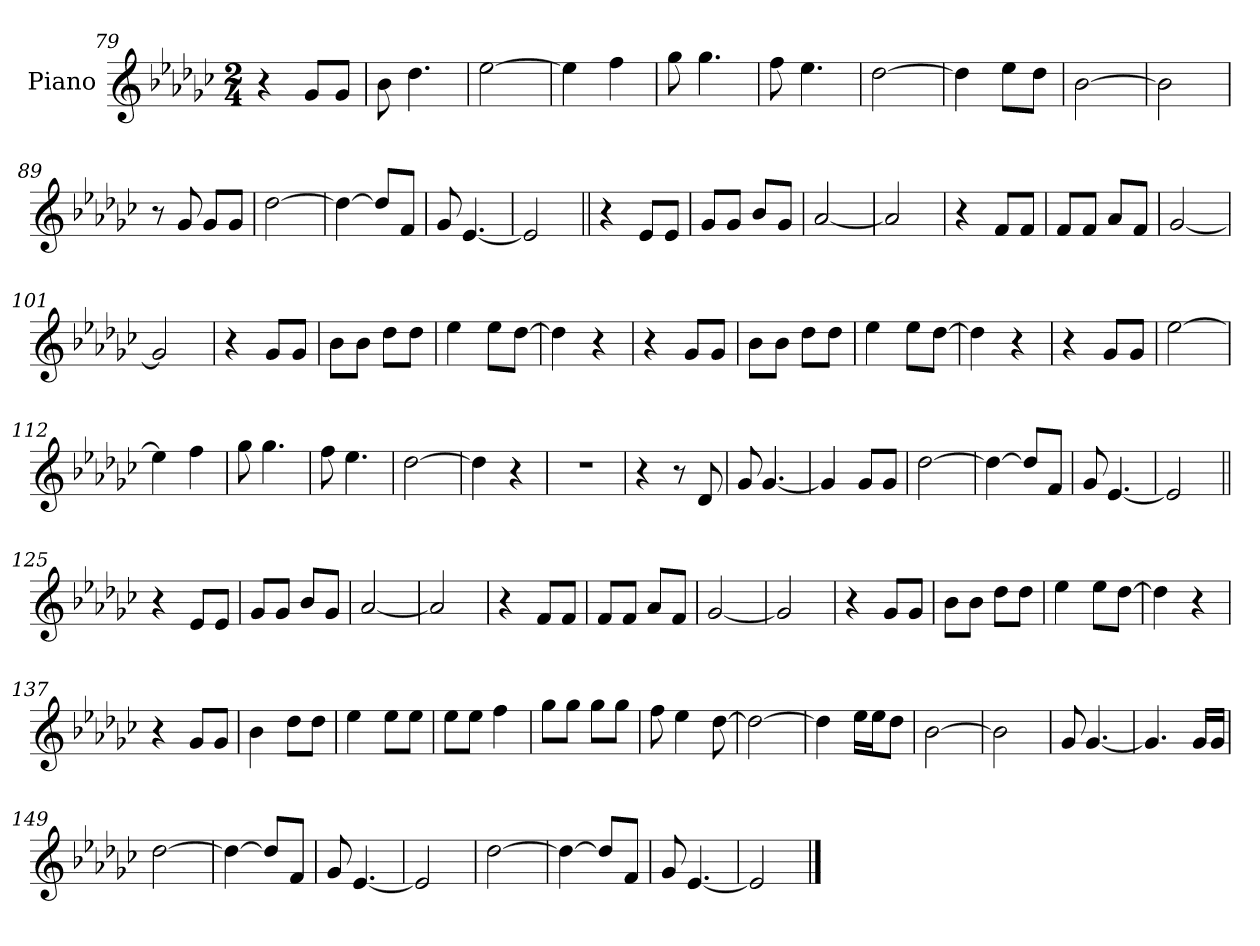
**kern
*part1
*staff1
*I"Piano
*I'Pno.
*clefG2
*k[b-e-a-d-g-c-]
*M2/4
=79
4r
8g-L
8g-J
=80
8b-
4.dd-
=81
[2ee-
=82
4ee-]
4ff
=83
8gg-
4.gg-
=84
8ff
4.ee-
=85
[2dd-
=86
4dd-]
8ee-L
8dd-J
=87
[2b-
=88
2b-]
=89
8r
8g-
8g-L
8g-J
=90
[2dd-
=91
4dd-_
8dd-L]
8fJ
=92
8g-
[4.e-
=93
2e-]
=94||
4r
8e-L
8e-J
=95
8g-L
8g-J
8b-L
8g-J
=96
[2a-
=97
2a-]
=98
4r
8fL
8fJ
=99
8fL
8fJ
8a-L
8fJ
=100
[2g-
=101
2g-]
=102
4r
8g-L
8g-J
=103
8b-L
8b-J
8dd-L
8dd-J
=104
4ee-
8ee-L
[8dd-J
=105
4dd-]
4r
=106
4r
8g-L
8g-J
=107
8b-L
8b-J
8dd-L
8dd-J
=108
4ee-
8ee-L
[8dd-J
=109
4dd-]
4r
=110
4r
8g-L
8g-J
=111
[2ee-
=112
4ee-]
4ff
=113
8gg-
4.gg-
=114
8ff
4.ee-
=115
[2dd-
=116
4dd-]
4r
=117
2r
=118
4r
8r
8d-
=119
8g-
[4.g-
=120
4g-]
8g-L
8g-J
=121
[2dd-
=122
4dd-_
8dd-L]
8fJ
=123
8g-
[4.e-
=124
2e-]
=125||
4r
8e-L
8e-J
=126
8g-L
8g-J
8b-L
8g-J
=127
[2a-
=128
2a-]
=129
4r
8fL
8fJ
=130
8fL
8fJ
8a-L
8fJ
=131
[2g-
=132
2g-]
=133
4r
8g-L
8g-J
=134
8b-L
8b-J
8dd-L
8dd-J
=135
4ee-
8ee-L
[8dd-J
=136
4dd-]
4r
=137
4r
8g-L
8g-J
=138
4b-
8dd-L
8dd-J
=139
4ee-
8ee-L
8ee-J
=140
8ee-L
8ee-J
4ff
=141
8gg-L
8gg-J
8gg-L
8gg-J
=142
8ff
4ee-
[8dd-
=143
2dd-_
=144
4dd-]
16ee-LL
16ee-J
8dd-J
=145
[2b-
=146
2b-]
=147
8g-
[4.g-
=148
4.g-]
16g-LL
16g-JJ
=149
[2dd-
=150
4dd-_
8dd-L]
8fJ
=151
8g-
[4.e-
=152
2e-]
=153
[2dd-
=154
4dd-_
8dd-L]
8fJ
=155
8g-
[4.e-
=156
2e-]
==
*-
